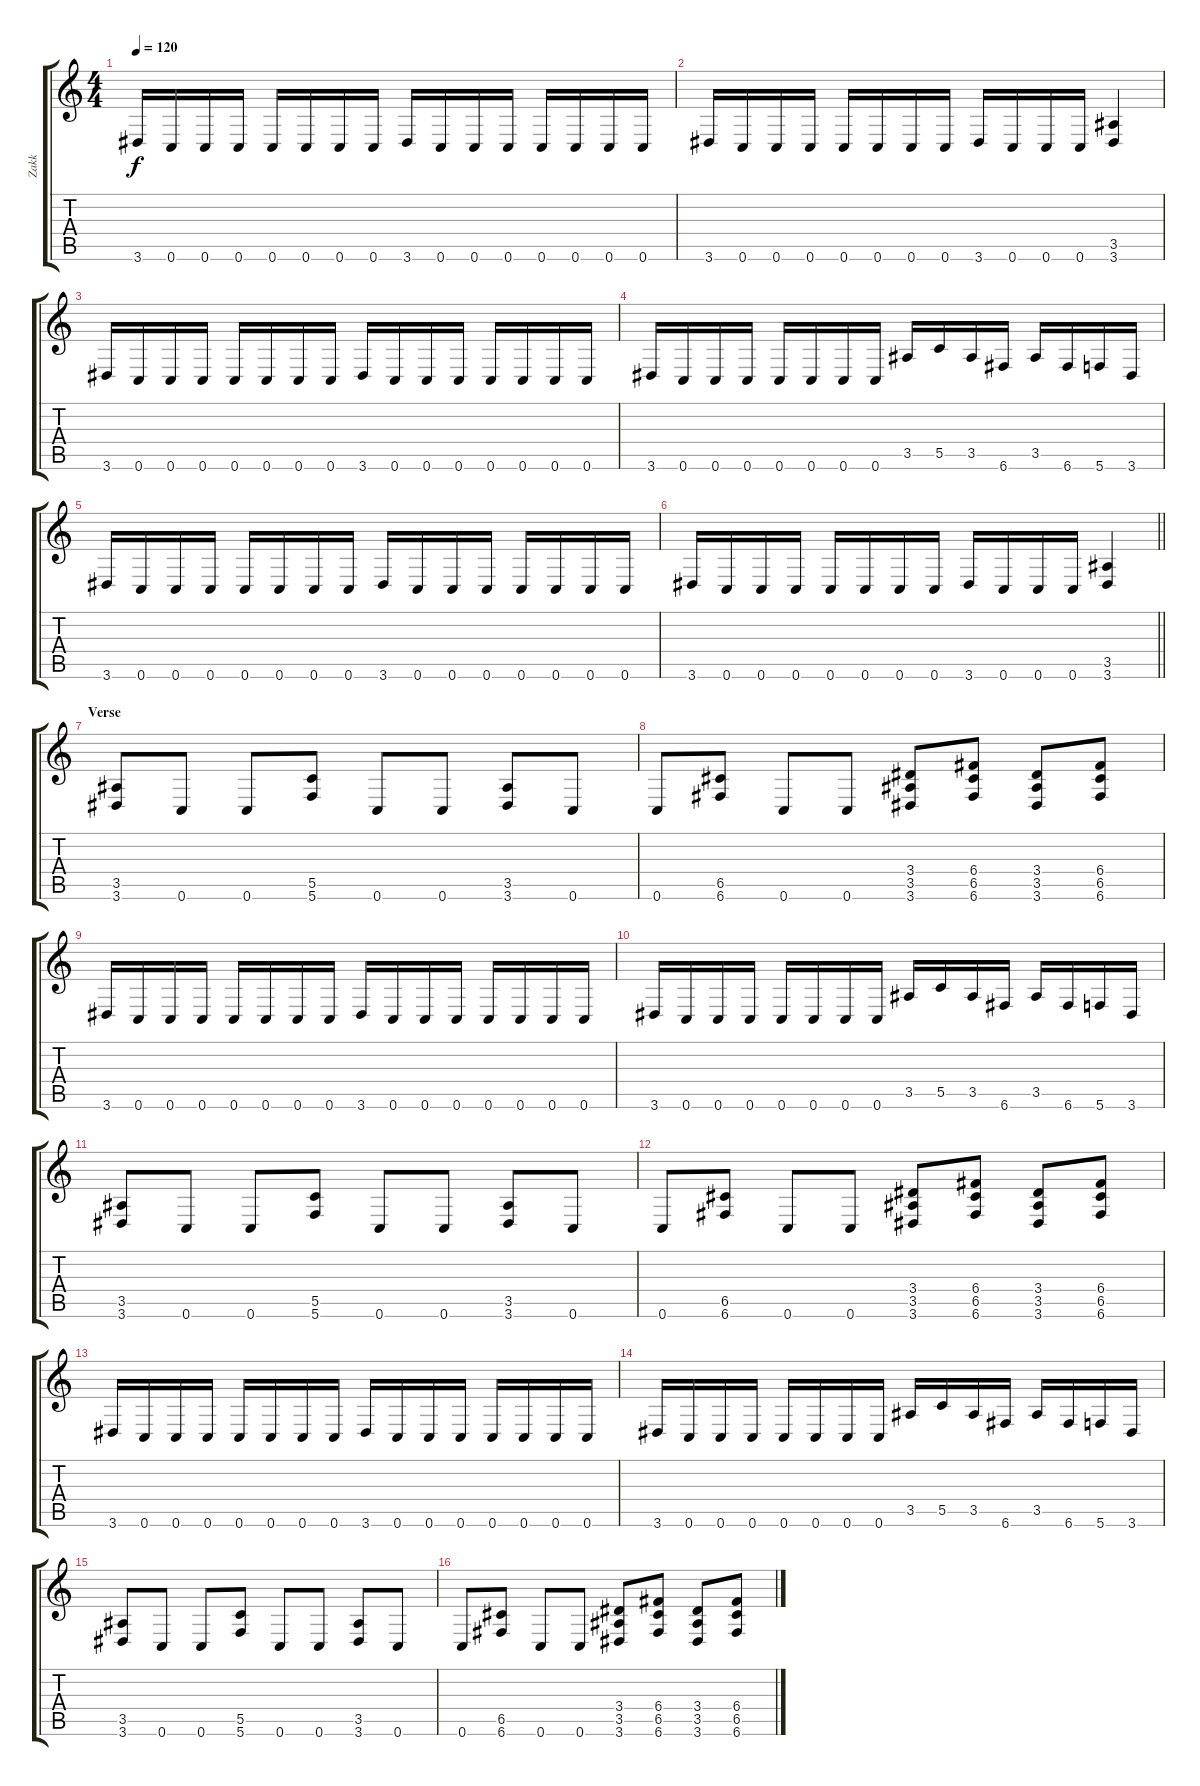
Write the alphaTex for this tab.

\track ("Zakk" "Zakk") {instrument distortionguitar}
\staff {score tabs}
\tuning (D4 A3 F3 C3 G2 C2) {hide}
\ts (4 4)
\tempo 120
\clef g2
\ks c
3.6.16{dy f} 0.6.16 0.6.16 0.6.16 0.6.16 0.6.16 0.6.16 0.6.16 3.6.16 0.6.16 0.6.16 0.6.16 0.6.16 0.6.16 0.6.16 0.6.16 |
3.6.16 0.6.16 0.6.16 0.6.16 0.6.16 0.6.16 0.6.16 0.6.16 3.6.16 0.6.16 0.6.16 0.6.16 (3.5 3.6).4 |
3.6.16 0.6.16 0.6.16 0.6.16 0.6.16 0.6.16 0.6.16 0.6.16 3.6.16 0.6.16 0.6.16 0.6.16 0.6.16 0.6.16 0.6.16 0.6.16 |
3.6.16 0.6.16 0.6.16 0.6.16 0.6.16 0.6.16 0.6.16 0.6.16 3.5.16 5.5.16 3.5.16 6.6.16 3.5.16 6.6.16 5.6.16 3.6.16 |
3.6.16 0.6.16 0.6.16 0.6.16 0.6.16 0.6.16 0.6.16 0.6.16 3.6.16 0.6.16 0.6.16 0.6.16 0.6.16 0.6.16 0.6.16 0.6.16 |
\barLineRight lightlight
3.6.16 0.6.16 0.6.16 0.6.16 0.6.16 0.6.16 0.6.16 0.6.16 3.6.16 0.6.16 0.6.16 0.6.16 (3.5 3.6).4 |
\section ("" "Verse")
(3.5 3.6).8 0.6.8 0.6.8 (5.5 5.6).8 0.6.8 0.6.8 (3.5 3.6).8 0.6.8 |
0.6.8 (6.5 6.6).8 0.6.8 0.6.8 (3.4 3.5 3.6).8 (6.4 6.5 6.6).8 (3.4 3.5 3.6).8 (6.4 6.5 6.6).8 |
3.6.16 0.6.16 0.6.16 0.6.16 0.6.16 0.6.16 0.6.16 0.6.16 3.6.16 0.6.16 0.6.16 0.6.16 0.6.16 0.6.16 0.6.16 0.6.16 |
3.6.16 0.6.16 0.6.16 0.6.16 0.6.16 0.6.16 0.6.16 0.6.16 3.5.16 5.5.16 3.5.16 6.6.16 3.5.16 6.6.16 5.6.16 3.6.16 |
(3.5 3.6).8 0.6.8 0.6.8 (5.5 5.6).8 0.6.8 0.6.8 (3.5 3.6).8 0.6.8 |
0.6.8 (6.5 6.6).8 0.6.8 0.6.8 (3.4 3.5 3.6).8 (6.4 6.5 6.6).8 (3.4 3.5 3.6).8 (6.4 6.5 6.6).8 |
3.6.16 0.6.16 0.6.16 0.6.16 0.6.16 0.6.16 0.6.16 0.6.16 3.6.16 0.6.16 0.6.16 0.6.16 0.6.16 0.6.16 0.6.16 0.6.16 |
3.6.16 0.6.16 0.6.16 0.6.16 0.6.16 0.6.16 0.6.16 0.6.16 3.5.16 5.5.16 3.5.16 6.6.16 3.5.16 6.6.16 5.6.16 3.6.16 |
(3.5 3.6).8 0.6.8 0.6.8 (5.5 5.6).8 0.6.8 0.6.8 (3.5 3.6).8 0.6.8 |
0.6.8 (6.5 6.6).8 0.6.8 0.6.8 (3.4 3.5 3.6).8 (6.4 6.5 6.6).8 (3.4 3.5 3.6).8 (6.4 6.5 6.6).8
